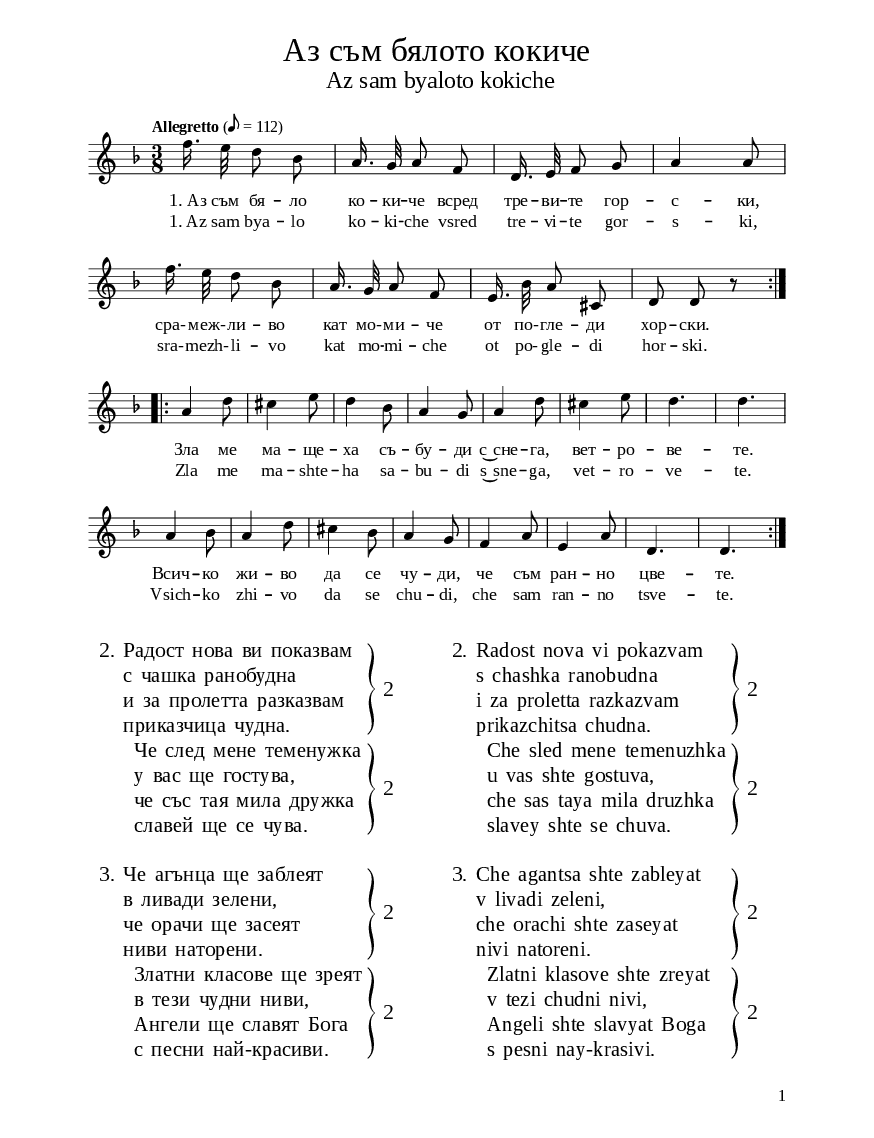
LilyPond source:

  \version "2.24.0"

% include paper part and global functions
\include "include/globals.ily"

"rightBraces047" = \markup {
  \column {
    % repeat braces
    \translate #'(0 . -3.1 )
    \right-brace #44

    \translate #'(0 . -5.2 )
    \right-brace #44

    \translate #'(0 . -7.6 )
    \right-brace #44

    \translate #'(0 . -5.2 )
    \right-brace #44

  }
  \column {
    % repeat numbers
    \translate #'(0 . -3.7 )
    2

    \translate #'(0 . -9.3 )
    2

    \translate #'(0 . -11.9 )
    2

    \translate #'(0 . -9.7 )
    2
  }
}

\bookpart {
  \include "include/bookpart-paper.ily"
  \score {
    \include "include/score-layout.ily"


    \new Voice \absolute  {
      \clef treble
      \key f \major
      \time 3/8
      \tempoFunc "Allegretto" 8 "112"
      \autoBeamOff

      f''16. e''32 d''8 bes' | a'16. g'32 a'8 f' | d'16. e'32 f'8 g' | a'4 a'8 \break |
      f''16. e''32 d''8 bes' | a'16. g'32 a'8 f' | e'16. bes'32 a'8 cis' | d'8 d' r | \bar ":|." \break
      \repeat volta 2 {
        \bar ":|.|:"
        a'4 d''8 | cis''4 e''8 | d''4 bes'8 | a'4 g'8 | a'4 d''8 | cis''4 e''8 | d''4. |  d''4. \break | % 17
        a'4 bes'8 | a'4 d''8 | cis''4 bes'8 |  a'4 g'8 | f'4 a'8 | e'4 a'8 |  d'4. | d'4.
      } \break |
    }

    \addlyrics {
      "1. Аз" съм бя -- ло ко -- ки -- че
      всред тре -- ви -- те гор -- с -- ки,
      "сра-" -- "меж-" -- ли -- во кат "мо-" -- ми -- че
      от "по-" -- гле -- ди хор -- ски. Зла ме ма -- ще -- ха съ -- бу -- ди
      с~сне -- га, вет -- ро -- ве -- те.
      Всич -- ко жи -- во да се чу -- ди,
      че съм ран -- но цве -- те.}
      \addlyrics {
        "1. Az" sam bya -- lo ko -- ki -- che
        vsred tre -- vi -- te gor -- s -- ki,
        "sra-" -- "mezh-" -- li -- vo kat mo -- mi -- che
        ot "po-" -- gle -- di hor -- ski. Zla me ma -- shte -- ha sa -- bu -- di
        s~sne -- ga, vet -- ro -- ve -- te.
        Vsich -- ko zhi -- vo da se chu -- di,
        che sam ran -- no tsve -- te.}
        \header {
          title = \titleFunc "Аз съм бялото кокиче" " Аz sam byaloto kokiche"
        }

        \midi{}

      } % score

      \markup \fontsize #bgCoupletFontSize {
        \hspace #1
        \override #`(baseline-skip . ,bgCoupletBaselineSkip)
        \column {
          \line {    2. Радост нова ви показвам }
          \line {   "   " с чашка ранобудна }
          \line {   "   " и за пролетта разказвам }
          \line {   "   " приказчица чудна. }

          \line {  "     " Че след мене теменужка  }
          \line {   "     " у вас ще гостува, }
          \line {   "     " че със тая мила дружка }
          \line {   "     " славей ще се чува. }

          \line { " " }
          \line { 3. Че агънца ще заблеят  }
          \line {   "   " в ливади зелени, }
          \line {   "   " че орачи ще засеят }
          \line {   "   " ниви наторени. }

          \line { "     " Златни класове ще зреят  }
          \line {   "     " в тези чудни ниви, }
          \line {   "     " Ангели ще славят Бога }
          \line {   "     " с песни най-красиви. }
        }  \"rightBraces047"

        \hspace #5
        \override #`(baseline-skip . ,bgCoupletBaselineSkip)
        \column {
          \line {    2. Radost nova vi pokazvam }
          \line {   "   " s chashka ranobudna }
          \line {   "   " i za proletta razkazvam }
          \line {   "   " prikazchitsa chudna. }

          \line {  "     " Che sled mene temenuzhka  }
          \line {   "     " u vas shte gostuva, }
          \line {   "     " che sas taya mila druzhka }
          \line {   "     " slavey shte se chuva. }

          \line { " " }
          \line { 3. Che agantsa shte zableyat  }
          \line {   "   " v livadi zeleni, }
          \line {   "   " che orachi shte zaseyat }
          \line {   "   " nivi natoreni. }

          \line { "     " Zlatni klasove shte zreyat  }
          \line {   "     " v tezi chudni nivi, }
          \line {   "     " Angeli shte slavyat Boga }
          \line {   "     " s pesni nay-krasivi. }
        }  \"rightBraces047" %column
      }  % markup

      \pageBreak

      % include foreign translation(s) of the song
      \version "2.24.0"

\markup \fill-line { \fontsize #deTitleFontSize " Ich bin das weiße Schneeglöckchen" }
\markup \null
\markup \fontsize #deCoupletFontSize {
  \hspace #10
  \override #`(baseline-skip . ,deCoupletBaselineSkip)

  \column {
    \line {1. Ich bin das weiße Schneeglöckchen}

    \line { "   "inmitten der Gräser des Waldes,}

    \line { "   "schüchtern wie ein junges Mädchen }

    \line { "   "unter den Blicken der Menschen. }

    \line { "     "Die böse Stiefmutter hat mich geweckt, }

    \line { "     "mit dem Schnee und mit dem Wind. }

    \line { "     "Alles Lebendige wundert sich, }

    \line { "     "dass ich eine frühe Blume bin.}

    \line { "   " }

    \line { 2. Neue Freude zeige ich euch}

    \line { "   "mit einem früh erwachten Glöckchen,}

    \line { "   "und erzähle über den Frühling}

    \line { "   "ein wunderbares Märchen,}

    \line { "     "Dass nach mir das Veilchen}

    \line { "     "bei euch Gast sein wird, }

    \line { "     "und dass man mit dieser lieben Freundin}

    \line { "     "die Nachtigall hören wird.}
    \line { "   " }

    \line { 3. Dass Lämmer blöken werden}

    \line { "   "auf grünen Weiden, }

    \line { "   "die Bauern werden }

    \line { "   "die gedüngten Felder säen.}

    \line { "     "Goldene Ähren werden reifen,}

    \line { "     "auf diesen wunderbaren Feldern.}

    \line { "     "Engel werden Gott lobpreisen }

    \line { "     "mit den allerschönsten Liedern.}
  }
}


    } % bookpart
